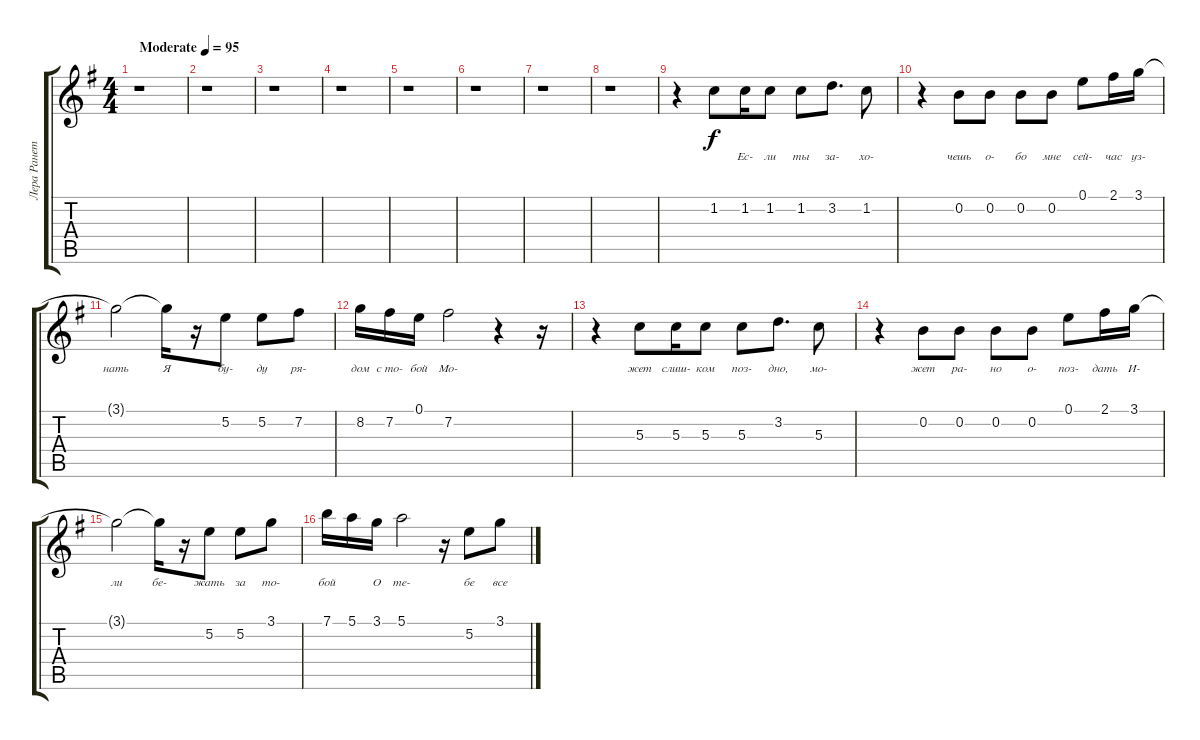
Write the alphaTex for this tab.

\track ("Лера Ранетка" "Лера Ранет") {instrument distortionguitar}
\staff {score tabs}
\tuning (E4 B3 G3 D3 A2 E2) {hide}
\ts (4 4)
\tempo (95 "Moderate")
\clef g2
\ks eminor
r.1{dy f instrument distortionguitar} |
r.1 |
r.1 |
r.1 |
r.1 |
r.1 |
r.1 |
r.1 |
r.4 1.2.8{lyrics (0 "") lyrics (1 "") lyrics (2 "") lyrics (3 "") lyrics (4 "")} 1.2.16{lyrics (0 "Ес-") lyrics (1 "") lyrics (2 "") lyrics (3 "") lyrics (4 "")} 1.2.8{lyrics (0 "ли") lyrics (1 "") lyrics (2 "") lyrics (3 "") lyrics (4 "")} 1.2.8{lyrics (0 "ты") lyrics (1 "") lyrics (2 "") lyrics (3 "") lyrics (4 "")} 3.2.8{d lyrics (0 "за-") lyrics (1 "") lyrics (2 "") lyrics (3 "") lyrics (4 "")} 1.2.8{lyrics (0 "хо-") lyrics (1 "") lyrics (2 "") lyrics (3 "") lyrics (4 "")} |
r.4 0.2.8{lyrics (0 "чешь") lyrics (1 "") lyrics (2 "") lyrics (3 "") lyrics (4 "")} 0.2.8{lyrics (0 "о-") lyrics (1 "") lyrics (2 "") lyrics (3 "") lyrics (4 "")} 0.2.8{lyrics (0 "бо") lyrics (1 "") lyrics (2 "") lyrics (3 "") lyrics (4 "")} 0.2.8{lyrics (0 "мне") lyrics (1 "") lyrics (2 "") lyrics (3 "") lyrics (4 "")} 0.1.8{lyrics (0 "сей-") lyrics (1 "") lyrics (2 "") lyrics (3 "") lyrics (4 "")} 2.1.16{lyrics (0 "час") lyrics (1 "") lyrics (2 "") lyrics (3 "") lyrics (4 "")} 3.1.16{lyrics (0 "уз-") lyrics (1 "") lyrics (2 "") lyrics (3 "") lyrics (4 "")} |
3.1{t}.2{lyrics (0 "нать") lyrics (1 "") lyrics (2 "") lyrics (3 "") lyrics (4 "")} 3.1{t}.16{lyrics (0 "Я") lyrics (1 "") lyrics (2 "") lyrics (3 "") lyrics (4 "")} r.16 5.2.8{lyrics (0 "бу-") lyrics (1 "") lyrics (2 "") lyrics (3 "") lyrics (4 "")} 5.2.8{lyrics (0 "ду") lyrics (1 "") lyrics (2 "") lyrics (3 "") lyrics (4 "")} 7.2.8{lyrics (0 "ря-") lyrics (1 "") lyrics (2 "") lyrics (3 "") lyrics (4 "")} |
8.2.16{lyrics (0 "дом") lyrics (1 "") lyrics (2 "") lyrics (3 "") lyrics (4 "")} 7.2.16{lyrics (0 "с то-") lyrics (1 "") lyrics (2 "") lyrics (3 "") lyrics (4 "")} 0.1.16{lyrics (0 "бой") lyrics (1 "") lyrics (2 "") lyrics (3 "") lyrics (4 "")} 7.2.2{lyrics (0 "Мо-") lyrics (1 "") lyrics (2 "") lyrics (3 "") lyrics (4 "")} r.4 r.16 |
r.4 5.3.8{lyrics (0 "жет") lyrics (1 "") lyrics (2 "") lyrics (3 "") lyrics (4 "")} 5.3.16{lyrics (0 "слиш-") lyrics (1 "") lyrics (2 "") lyrics (3 "") lyrics (4 "")} 5.3.8{lyrics (0 "ком") lyrics (1 "") lyrics (2 "") lyrics (3 "") lyrics (4 "")} 5.3.8{lyrics (0 "поз-") lyrics (1 "") lyrics (2 "") lyrics (3 "") lyrics (4 "")} 3.2.8{d lyrics (0 "дно,") lyrics (1 "") lyrics (2 "") lyrics (3 "") lyrics (4 "")} 5.3.8{lyrics (0 "мо-") lyrics (1 "") lyrics (2 "") lyrics (3 "") lyrics (4 "")} |
r.4 0.2.8{lyrics (0 "жет") lyrics (1 "") lyrics (2 "") lyrics (3 "") lyrics (4 "")} 0.2.8{lyrics (0 "ра-") lyrics (1 "") lyrics (2 "") lyrics (3 "") lyrics (4 "")} 0.2.8{lyrics (0 "но") lyrics (1 "") lyrics (2 "") lyrics (3 "") lyrics (4 "")} 0.2.8{lyrics (0 "о-") lyrics (1 "") lyrics (2 "") lyrics (3 "") lyrics (4 "")} 0.1.8{lyrics (0 "поз-") lyrics (1 "") lyrics (2 "") lyrics (3 "") lyrics (4 "")} 2.1.16{lyrics (0 "дать") lyrics (1 "") lyrics (2 "") lyrics (3 "") lyrics (4 "")} 3.1.16{lyrics (0 "И-") lyrics (1 "") lyrics (2 "") lyrics (3 "") lyrics (4 "")} |
3.1{t}.2{lyrics (0 "ли") lyrics (1 "") lyrics (2 "") lyrics (3 "") lyrics (4 "")} 3.1{t}.16{lyrics (0 "бе-") lyrics (1 "") lyrics (2 "") lyrics (3 "") lyrics (4 "")} r.16 5.2.8{lyrics (0 "жать") lyrics (1 "") lyrics (2 "") lyrics (3 "") lyrics (4 "")} 5.2.8{lyrics (0 "за") lyrics (1 "") lyrics (2 "") lyrics (3 "") lyrics (4 "")} 3.1.8{lyrics (0 "то-") lyrics (1 "") lyrics (2 "") lyrics (3 "") lyrics (4 "")} |
7.1.16{lyrics (0 "бой") lyrics (1 "") lyrics (2 "") lyrics (3 "") lyrics (4 "")} 5.1.16{lyrics (0 "") lyrics (1 "") lyrics (2 "") lyrics (3 "") lyrics (4 "")} 3.1.16{lyrics (0 "О") lyrics (1 "") lyrics (2 "") lyrics (3 "") lyrics (4 "")} 5.1.2{lyrics (0 "те-") lyrics (1 "") lyrics (2 "") lyrics (3 "") lyrics (4 "")} r.16 5.2.8{lyrics (0 "бе") lyrics (1 "") lyrics (2 "") lyrics (3 "") lyrics (4 "")} 3.1.8{lyrics (0 "все") lyrics (1 "") lyrics (2 "") lyrics (3 "") lyrics (4 "")}
